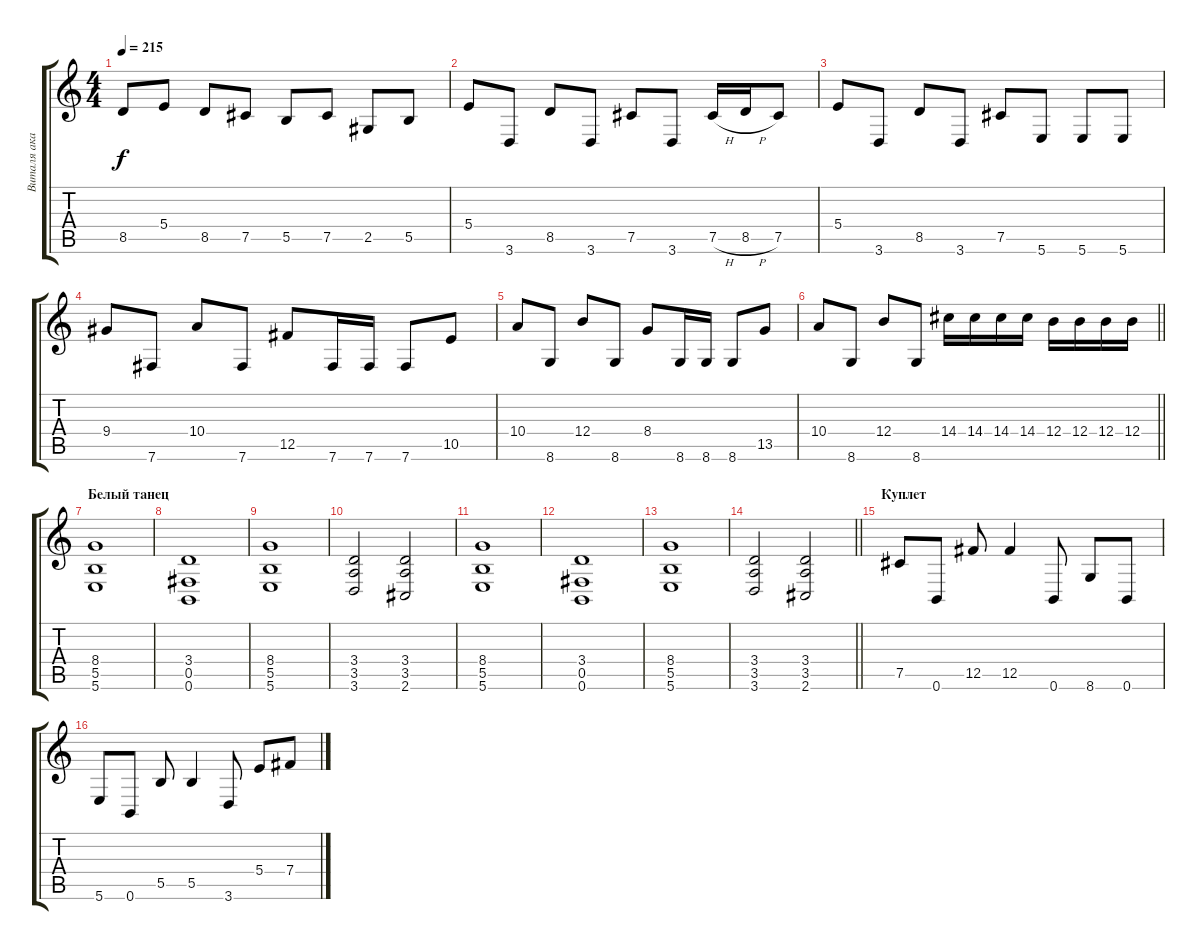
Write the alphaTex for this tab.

\track ("Виталя ака Стардог" "Виталя ака") {instrument distortionguitar}
\staff {score tabs}
\tuning (Db4 Ab3 E3 B2 Gb2 B1) {hide}
\ts (4 4)
\tempo 215
\clef g2
\ks c
8.5.8{dy f} 5.4.8 8.5.8 7.5.8 5.5.8 7.5.8 2.5.8 5.5.8 |
5.4.8 3.6.8 8.5.8 3.6.8 7.5.8 3.6.8 7.5{h}.16 8.5{h}.16 7.5.8 |
5.4.8 3.6.8 8.5.8 3.6.8 7.5.8 5.6.8 5.6.8 5.6.8 |
9.4.8 7.6.8 10.4.8 7.6.8 12.5.8 7.6.16 7.6.16 7.6.8 10.5.8 |
10.4.8 8.6.8 12.4.8 8.6.8 8.4.8 8.6.16 8.6.16 8.6.8 13.5.8 |
\barLineRight lightlight
10.4.8 8.6.8 12.4.8 8.6.8 14.4.16 14.4.16 14.4.16 14.4.16 12.4.16 12.4.16 12.4.16 12.4.16 |
\section ("" "Белый танец")
(8.4 5.5 5.6).1 |
(3.4 0.5 0.6).1 |
(8.4 5.5 5.6).1 |
(3.4 3.5 3.6).2 (3.4 3.5 2.6).2 |
(8.4 5.5 5.6).1 |
(3.4 0.5 0.6).1 |
(8.4 5.5 5.6).1 |
\barLineRight lightlight
(3.4 3.5 3.6).2 (3.4 3.5 2.6).2 |
\section ("" "Куплет")
7.5.8 0.6.8 12.5.8 12.5.4 0.6.8 8.6.8 0.6.8 |
5.6.8 0.6.8 5.5.8 5.5.4 3.6.8 5.4.8 7.4.8
